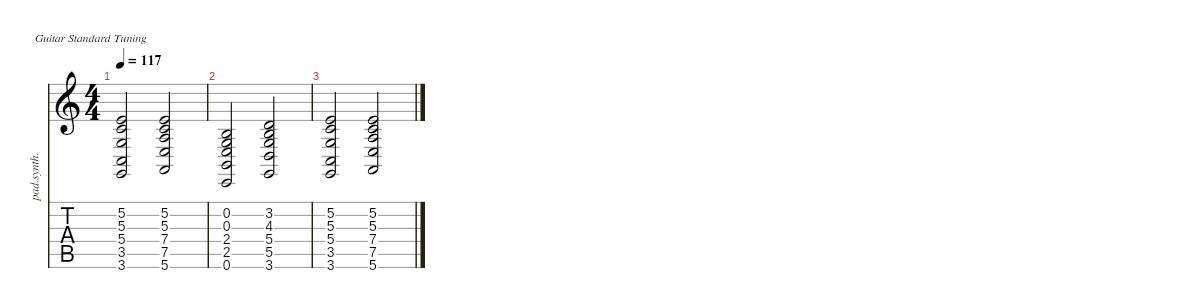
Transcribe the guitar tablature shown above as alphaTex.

\defaultSystemsLayout 4
\hideDynamics
\bracketExtendMode nobrackets
\otherSystemsTrackNameOrientation horizontal
\track ("Pad" "pad.synth.") {instrument pad3polysynth}
\staff {score tabs}
\tuning (E4 B3 G3 D3 A2 E2)
\ts (4 4)
\tempo 117
\clef g2
\ks c
(3.5 5.4 5.3 5.2 3.6).2{dy mf} (5.6 7.5 7.4 5.3 5.2).2 |
(0.6 2.5 2.4 0.3 0.2).2 (3.2 3.6 5.5 5.4 4.3).2 |
(3.5 5.4 5.3 5.2 3.6).2 (5.6 7.5 7.4 5.3 5.2).2
